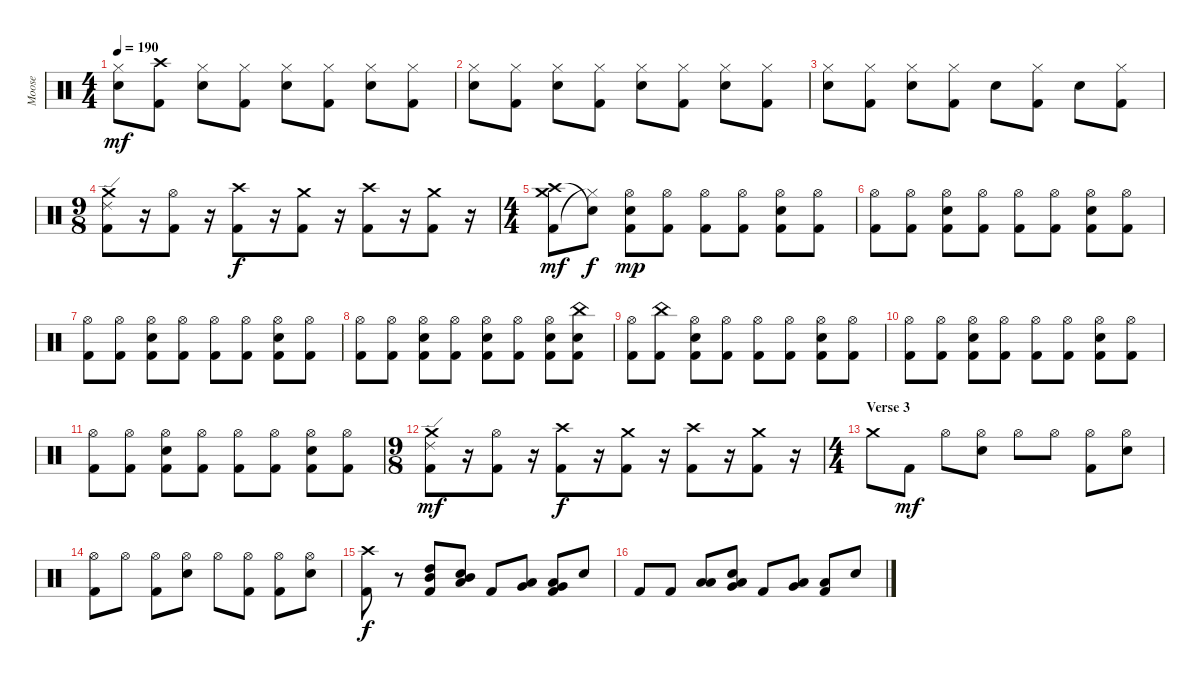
\track ("Moose" "Moose") {instrument percussion}
\staff {score}
\articulation defaults
\ts (4 4)
\tempo 190
\clef neutral
\ks c
("Snare (hit) 2" "Hi-Hat (closed)").8{dy mf} ("Kick (hit) 2" "Crash high (hit)").8 ("Snare (hit) 2" "Hi-Hat (closed)").8 ("Kick (hit) 2" "Hi-Hat (closed)").8 ("Snare (hit) 2" "Hi-Hat (closed)").8 ("Kick (hit) 2" "Hi-Hat (closed)").8 ("Snare (hit) 2" "Hi-Hat (closed)").8 ("Kick (hit) 2" "Hi-Hat (closed)").8 |
("Snare (hit) 2" "Hi-Hat (closed)").8 ("Kick (hit) 2" "Hi-Hat (closed)").8 ("Snare (hit) 2" "Hi-Hat (closed)").8 ("Kick (hit) 2" "Hi-Hat (closed)").8 ("Snare (hit) 2" "Hi-Hat (closed)").8 ("Kick (hit) 2" "Hi-Hat (closed)").8 ("Snare (hit) 2" "Hi-Hat (closed)").8 ("Kick (hit) 2" "Hi-Hat (closed)").8 |
("Snare (hit) 2" "Hi-Hat (closed)").8 ("Kick (hit) 2" "Hi-Hat (closed)").8 ("Snare (hit) 2" "Hi-Hat (closed)").8 ("Kick (hit) 2" "Hi-Hat (closed)").8 "Snare (hit) 2".8 ("Kick (hit) 2" "Hi-Hat (closed)").8 "Snare (hit) 2".8 ("Kick (hit) 2" "Hi-Hat (closed)").8 |
\ts (9 8)
("Kick (hit) 2" "Crash medium (hit)" "Ride (edge) 2").8 r.16 ("Kick (hit) 2" "Hi-Hat (open)").8 r.16 ("Kick (hit) 2" "Crash high (hit)").8{dy f} r.16 ("Kick (hit) 2" "Crash medium (hit)").8 r.16 ("Kick (hit) 2" "Crash high (hit)").8 r.16 ("Kick (hit) 2" "Crash medium (hit)").8 r.16 |
\ts (4 4)
("Kick (hit) 2" "Crash high (hit)" "Crash medium (hit)").8{dy mf} ("Hi-Hat (closed)"{t} "Snare (hit)"{t}).8{dy f} ("Kick (hit) 2" "Snare (hit) 2" "Hi-Hat (open)").8{dy mp} ("Kick (hit) 2" "Hi-Hat (open)").8 ("Kick (hit) 2" "Hi-Hat (open)").8 ("Kick (hit) 2" "Hi-Hat (open)").8 ("Kick (hit) 2" "Snare (hit) 2" "Hi-Hat (open)").8 ("Kick (hit) 2" "Hi-Hat (open)").8 |
("Kick (hit) 2" "Hi-Hat (open)").8 ("Kick (hit) 2" "Hi-Hat (open)").8 ("Kick (hit) 2" "Snare (hit) 2" "Hi-Hat (open)").8 ("Kick (hit) 2" "Hi-Hat (open)").8 ("Kick (hit) 2" "Hi-Hat (open)").8 ("Kick (hit) 2" "Hi-Hat (open)").8 ("Kick (hit) 2" "Snare (hit) 2" "Hi-Hat (open)").8 ("Kick (hit) 2" "Hi-Hat (open)").8 |
("Kick (hit) 2" "Hi-Hat (open)").8 ("Kick (hit) 2" "Hi-Hat (open)").8 ("Kick (hit) 2" "Snare (hit) 2" "Hi-Hat (open)").8 ("Kick (hit) 2" "Hi-Hat (open)").8 ("Kick (hit) 2" "Hi-Hat (open)").8 ("Kick (hit) 2" "Hi-Hat (open)").8 ("Kick (hit) 2" "Snare (hit) 2" "Hi-Hat (open)").8 ("Kick (hit) 2" "Hi-Hat (open)").8 |
("Kick (hit) 2" "Hi-Hat (open)").8 ("Kick (hit) 2" "Hi-Hat (open)").8 ("Kick (hit) 2" "Snare (hit) 2" "Hi-Hat (open)").8 ("Kick (hit) 2" "Hi-Hat (open)").8 ("Kick (hit) 2" "Snare (hit) 2" "Hi-Hat (open)").8 ("Kick (hit) 2" "Hi-Hat (open)").8 ("Kick (hit) 2" "Snare (hit) 2" "Hi-Hat (open)").8 ("Kick (hit) 2" "Snare (hit) 2" "China (hit)").8 |
("Kick (hit) 2" "Hi-Hat (open)").8 ("Kick (hit) 2" "China (hit)").8 ("Kick (hit) 2" "Snare (hit) 2" "Hi-Hat (open)").8 ("Kick (hit) 2" "Hi-Hat (open)").8 ("Kick (hit) 2" "Hi-Hat (open)").8 ("Kick (hit) 2" "Hi-Hat (open)").8 ("Kick (hit) 2" "Snare (hit) 2" "Hi-Hat (open)").8 ("Kick (hit) 2" "Hi-Hat (open)").8 |
("Kick (hit) 2" "Hi-Hat (open)").8 ("Kick (hit) 2" "Hi-Hat (open)").8 ("Kick (hit) 2" "Snare (hit) 2" "Hi-Hat (open)").8 ("Kick (hit) 2" "Hi-Hat (open)").8 ("Kick (hit) 2" "Hi-Hat (open)").8 ("Kick (hit) 2" "Hi-Hat (open)").8 ("Kick (hit) 2" "Snare (hit) 2" "Hi-Hat (open)").8 ("Kick (hit) 2" "Hi-Hat (open)").8 |
("Kick (hit) 2" "Hi-Hat (open)").8 ("Kick (hit) 2" "Hi-Hat (open)").8 ("Kick (hit) 2" "Snare (hit) 2" "Hi-Hat (open)").8 ("Kick (hit) 2" "Hi-Hat (open)").8 ("Kick (hit) 2" "Hi-Hat (open)").8 ("Kick (hit) 2" "Hi-Hat (open)").8 ("Kick (hit) 2" "Snare (hit) 2" "Hi-Hat (open)").8 ("Kick (hit) 2" "Hi-Hat (open)").8 |
\ts (9 8)
("Kick (hit) 2" "Crash medium (hit)" "Ride (edge) 2").8{dy mf} r.16 ("Kick (hit) 2" "Hi-Hat (open)").8 r.16 ("Kick (hit) 2" "Crash high (hit)").8{dy f} r.16 ("Kick (hit) 2" "Crash medium (hit)").8 r.16 ("Kick (hit) 2" "Crash high (hit)").8 r.16 ("Kick (hit) 2" "Crash medium (hit)").8 r.16 |
\ts (4 4)
\section ("" "Verse 3")
"Crash medium (hit)".8 "Kick (hit) 2".8{dy mf} "Hi-Hat (open)".8 ("Snare (hit) 2" "Hi-Hat (open)").8 "Hi-Hat (open)".8 "Hi-Hat (open)".8 ("Kick (hit) 2" "Hi-Hat (open)").8 ("Snare (hit) 2" "Hi-Hat (open)").8 |
("Kick (hit) 2" "Hi-Hat (open)").8 "Hi-Hat (open)".8 ("Kick (hit) 2" "Hi-Hat (open)").8 ("Snare (hit) 2" "Hi-Hat (open)").8 "Hi-Hat (open)".8 ("Kick (hit) 2" "Hi-Hat (open)").8 ("Kick (hit) 2" "Hi-Hat (open)").8 ("Snare (hit) 2" "Hi-Hat (open)").8 |
("Kick (hit) 2" "Crash high (hit)").8{dy f} r.8 ("Kick (hit) 2" "Mid Tom (hit)" "High Tom (hit)").8 ("Low Tom (hit)" "Mid Tom (hit)" "Snare (hit) 2").8 "Kick (hit) 2".8 ("Very Low Tom (hit)" "Low Tom (hit)").8 ("Kick (hit) 2" "Low Floor Tom (hit)" "Very Low Tom (hit)").8 "Snare (hit) 2".8 |
"Kick (hit) 2".8 "Kick (hit) 2".8 ("Low Tom (hit)" "Low Floor Tom (hit)").8 ("Very Low Tom (hit)" "Low Tom (hit)" "Snare (hit) 2").8 "Kick (hit) 2".8 ("Low Floor Tom (hit)" "Very Low Tom (hit)").8 ("Kick (hit) 2" "Low Floor Tom (hit)").8 "Snare (hit) 2".8
